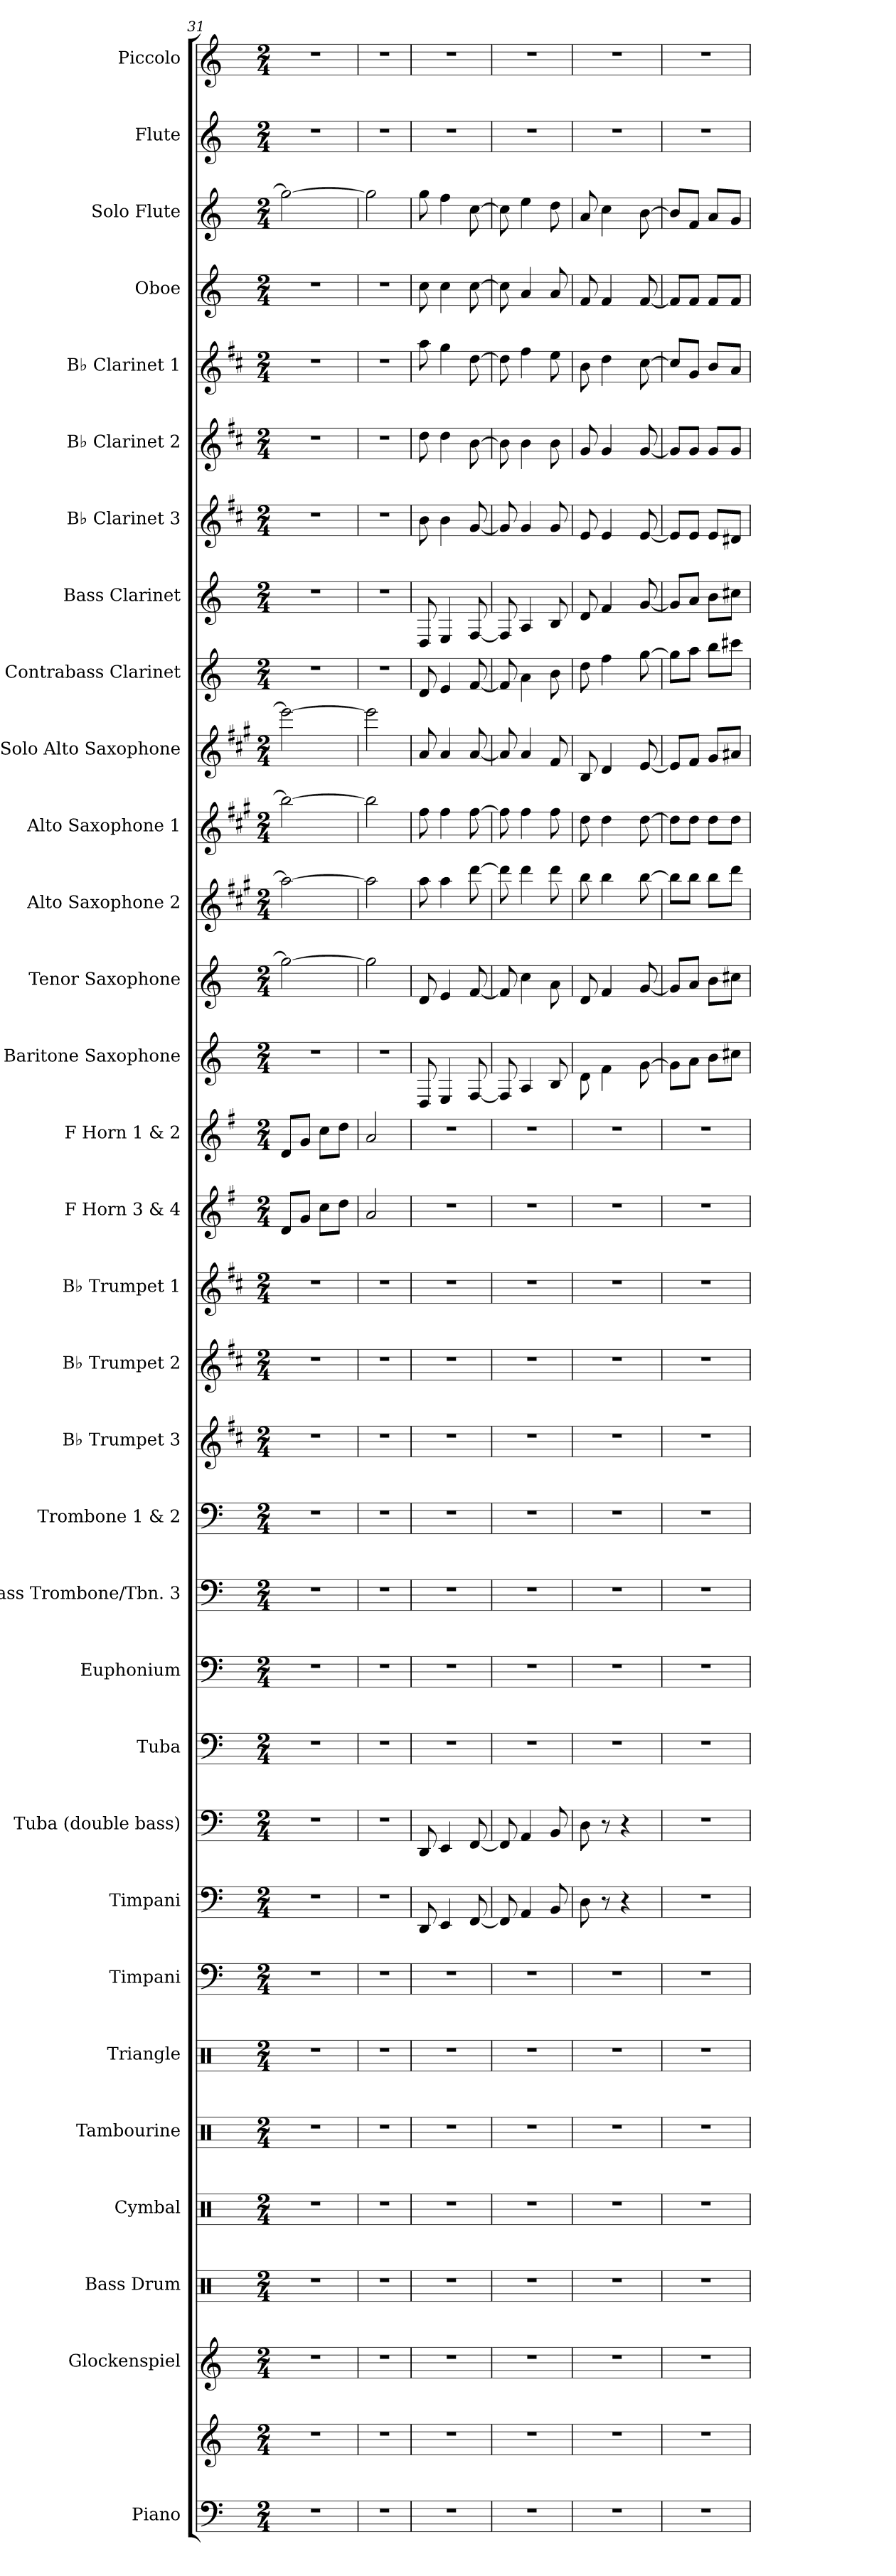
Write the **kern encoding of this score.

**kern	**kern	**kern	**kern	**kern	**kern	**kern	**kern	**kern	**kern	**kern	**kern	**kern	**kern	**kern	**kern	**kern	**kern	**kern	**kern	**kern	**kern	**kern	**kern	**kern	**kern	**kern	**kern	**kern	**kern	**kern	**kern	**kern
*part32	*part32	*part31	*part30	*part29	*part28	*part27	*part26	*part25	*part24	*part23	*part22	*part21	*part20	*part19	*part18	*part17	*part16	*part15	*part14	*part13	*part12	*part11	*part10	*part9	*part8	*part7	*part6	*part5	*part4	*part3	*part2	*part1
*staff33	*staff32	*staff31	*staff30	*staff29	*staff28	*staff27	*staff26	*staff25	*staff24	*staff23	*staff22	*staff21	*staff20	*staff19	*staff18	*staff17	*staff16	*staff15	*staff14	*staff13	*staff12	*staff11	*staff10	*staff9	*staff8	*staff7	*staff6	*staff5	*staff4	*staff3	*staff2	*staff1
*I"Piano	*	*I"Glockenspiel	*I"Bass Drum	*I"Cymbal	*I"Tambourine	*I"Triangle	*I"Timpani	*I"Timpani	*I"Tuba (double bass)	*I"Tuba	*I"Euphonium	*I"Bass Trombone/Tbn. 3	*I"Trombone 1 &amp; 2	*I"B♭ Trumpet 3	*I"B♭ Trumpet 2	*I"B♭ Trumpet 1	*I"F Horn 3 &amp; 4	*I"F Horn 1 &amp; 2	*I"Baritone Saxophone	*I"Tenor Saxophone	*I"Alto Saxophone 2	*I"Alto Saxophone 1	*I"Solo Alto Saxophone	*I"Contrabass Clarinet	*I"Bass Clarinet	*I"B♭ Clarinet 3	*I"B♭ Clarinet 2	*I"B♭ Clarinet 1	*I"Oboe	*I"Solo Flute	*I"Flute	*I"Piccolo
*I'Pno.	*	*I'Glock.	*	*I'Cym.	*I'Tamb.	*I'Trgl.	*I'Timp.	*I'Timp.	*I'Tba. (DB)	*I'Tba.	*I'Euph.	*I'B. Tbn./Tbn. 3	*I'Tbn. 1 2	*I'Tpt. 3	*I'Tpt. 2	*I'Tpt. 1	*I'Hn. 3 4	*I'Hn. 1 2	*I'Bar. Sax.	*I'T. Sax.	*I'A. Sax. 2	*I'A. Sax. 1	*I'Solo A. Sax.	*I'C.B. Cl.	*I'B. Cl.	*I'B♭ Cl. 3	*I'B♭ Cl. 2	*I'B♭ Cl. 1	*I'Oboe	*I'Solo Fl.	*I'Flute	*I'Picc.
*clefF4	*clefG2	*clefG2	*clefX	*clefX	*clefX	*clefX	*clefF4	*clefF4	*clefF4	*clefF4	*clefF4	*clefF4	*clefF4	*clefG2	*clefG2	*clefG2	*clefG2	*clefG2	*clefG2	*clefG2	*clefG2	*clefG2	*clefG2	*clefG2	*clefG2	*clefG2	*clefG2	*clefG2	*clefG2	*clefG2	*clefG2	*clefG2
*	*	*ITrd-14c-24	*	*	*	*	*	*	*	*	*	*	*	*ITrd1c2	*ITrd1c2	*ITrd1c2	*ITrd4c7	*ITrd4c7	*ITrd12c21	*ITrd8c14	*ITrd5c9	*ITrd5c9	*ITrd5c9	*ITrd8c14	*ITrd8c14	*ITrd1c2	*ITrd1c2	*ITrd1c2	*	*	*	*ITrd-7c-12
*k[]	*k[]	*k[]	*k[]	*k[]	*k[]	*k[]	*k[]	*k[]	*k[]	*k[]	*k[]	*k[]	*k[]	*k[]	*k[]	*k[]	*k[]	*k[]	*k[]	*k[]	*k[]	*k[]	*k[]	*k[]	*k[]	*k[]	*k[]	*k[]	*k[]	*k[]	*k[]	*k[]
*M2/4	*M2/4	*M2/4	*M2/4	*M2/4	*M2/4	*M2/4	*M2/4	*M2/4	*M2/4	*M2/4	*M2/4	*M2/4	*M2/4	*M2/4	*M2/4	*M2/4	*M2/4	*M2/4	*M2/4	*M2/4	*M2/4	*M2/4	*M2/4	*M2/4	*M2/4	*M2/4	*M2/4	*M2/4	*M2/4	*M2/4	*M2/4	*M2/4
=31	=31	=31	=31	=31	=31	=31	=31	=31	=31	=31	=31	=31	=31	=31	=31	=31	=31	=31	=31	=31	=31	=31	=31	=31	=31	=31	=31	=31	=31	=31	=31	=31
2r	2r	2r	2r	2r	2r	2r	2r	2r	2r	2r	2r	2r	2r	2r	2r	2r	8G/L	8G/L	2r	2g\_	2cc\_	2dd\_	2gg\_	2r	2r	2r	2r	2r	2r	2gg\_	2r	2r
.	.	.	.	.	.	.	.	.	.	.	.	.	.	.	.	.	8c/J	8c/J	.	.	.	.	.	.	.	.	.	.	.	.	.	.
.	.	.	.	.	.	.	.	.	.	.	.	.	.	.	.	.	8f\L	8f\L	.	.	.	.	.	.	.	.	.	.	.	.	.	.
.	.	.	.	.	.	.	.	.	.	.	.	.	.	.	.	.	8g\J	8g\J	.	.	.	.	.	.	.	.	.	.	.	.	.	.
=32	=32	=32	=32	=32	=32	=32	=32	=32	=32	=32	=32	=32	=32	=32	=32	=32	=32	=32	=32	=32	=32	=32	=32	=32	=32	=32	=32	=32	=32	=32	=32	=32
2r	2r	2r	2r	2r	2r	2r	2r	2r	2r	2r	2r	2r	2r	2r	2r	2r	2d/	2d/	2r	2g\]	2cc\]	2dd\]	2gg\]	2r	2r	2r	2r	2r	2r	2gg\]	2r	2r
=33	=33	=33	=33	=33	=33	=33	=33	=33	=33	=33	=33	=33	=33	=33	=33	=33	=33	=33	=33	=33	=33	=33	=33	=33	=33	=33	=33	=33	=33	=33	=33	=33
2r	2r	2r	2r	2r	2r	2r	2r	8DD/	8DD/	2r	2r	2r	2r	2r	2r	2r	2r	2r	8DD/	8D/	8cc\	8a\	8c/	8D/	8DD/	8a\	8cc\	8gg\	8cc\	8gg\	2r	2r
.	.	.	.	.	.	.	.	4EE/	4EE/	.	.	.	.	.	.	.	.	.	4EE/	4E/	4cc\	4a\	4c/	4E/	4EE/	4a\	4cc\	4ff\	4cc\	4ff\	.	.
.	.	.	.	.	.	.	.	[8FF/	[8FF/	.	.	.	.	.	.	.	.	.	[8FF/	[8F/	[8ff\	[8a\	[8c/	[8F/	[8FF/	[8f/	[8a\	[8cc\	[8cc\	[8cc\	.	.
=34	=34	=34	=34	=34	=34	=34	=34	=34	=34	=34	=34	=34	=34	=34	=34	=34	=34	=34	=34	=34	=34	=34	=34	=34	=34	=34	=34	=34	=34	=34	=34	=34
2r	2r	2r	2r	2r	2r	2r	2r	8FF/]	8FF/]	2r	2r	2r	2r	2r	2r	2r	2r	2r	8FF/]	8F/]	8ff\]	8a\]	8c/]	8F/]	8FF/]	8f/]	8a\]	8cc\]	8cc\]	8cc\]	2r	2r
.	.	.	.	.	.	.	.	4AA/	4AA/	.	.	.	.	.	.	.	.	.	4AA/	4c\	4ff\	4a\	4c/	4A\	4AA/	4f/	4a\	4ee\	4a/	4ee\	.	.
.	.	.	.	.	.	.	.	8BB/	8BB/	.	.	.	.	.	.	.	.	.	8BB/	8A\	8ff\	8a\	8A/	8B\	8BB/	8f/	8a\	8dd\	8a/	8dd\	.	.
=35	=35	=35	=35	=35	=35	=35	=35	=35	=35	=35	=35	=35	=35	=35	=35	=35	=35	=35	=35	=35	=35	=35	=35	=35	=35	=35	=35	=35	=35	=35	=35	=35
2r	2r	2r	2r	2r	2r	2r	2r	8D\	8D\	2r	2r	2r	2r	2r	2r	2r	2r	2r	8D\	8D/	8dd\	8f\	8D/	8d\	8D/	8d/	8f/	8a\	8f/	8a/	2r	2r
.	.	.	.	.	.	.	.	8r	8r	.	.	.	.	.	.	.	.	.	4F\	4F/	4dd\	4f\	4F/	4f\	4F/	4d/	4f/	4cc\	4f/	4cc\	.	.
.	.	.	.	.	.	.	.	4r	4r	.	.	.	.	.	.	.	.	.	.	.	.	.	.	.	.	.	.	.	.	.	.	.
.	.	.	.	.	.	.	.	.	.	.	.	.	.	.	.	.	.	.	[8G\	[8G/	[8dd\	[8f\	[8G/	[8g\	[8G/	[8d/	[8f/	[8b\	[8f/	[8b\	.	.
=36	=36	=36	=36	=36	=36	=36	=36	=36	=36	=36	=36	=36	=36	=36	=36	=36	=36	=36	=36	=36	=36	=36	=36	=36	=36	=36	=36	=36	=36	=36	=36	=36
2r	2r	2r	2r	2r	2r	2r	2r	2r	2r	2r	2r	2r	2r	2r	2r	2r	2r	2r	8G\L]	8G/L]	8dd\L]	8f\L]	8G/L]	8g\L]	8G/L]	8d/L]	8f/L]	8b/L]	8f/L]	8b/L]	2r	2r
.	.	.	.	.	.	.	.	.	.	.	.	.	.	.	.	.	.	.	8A\J	8A/J	8dd\J	8f\J	8A/J	8a\J	8A/J	8d/J	8f/J	8f/J	8f/J	8f/J	.	.
.	.	.	.	.	.	.	.	.	.	.	.	.	.	.	.	.	.	.	8B\L	8B\L	8dd\L	8f\L	8B/L	8b\L	8B\L	8d/L	8f/L	8a/L	8f/L	8a/L	.	.
.	.	.	.	.	.	.	.	.	.	.	.	.	.	.	.	.	.	.	8c#X\J	8c#X\J	8ff\J	8f\J	8c#X/J	8cc#X\J	8c#X\J	8c#X/J	8f/J	8g/J	8f/J	8g/J	.	.
=	=	=	=	=	=	=	=	=	=	=	=	=	=	=	=	=	=	=	=	=	=	=	=	=	=	=	=	=	=	=	=	=
*-	*-	*-	*-	*-	*-	*-	*-	*-	*-	*-	*-	*-	*-	*-	*-	*-	*-	*-	*-	*-	*-	*-	*-	*-	*-	*-	*-	*-	*-	*-	*-	*-
